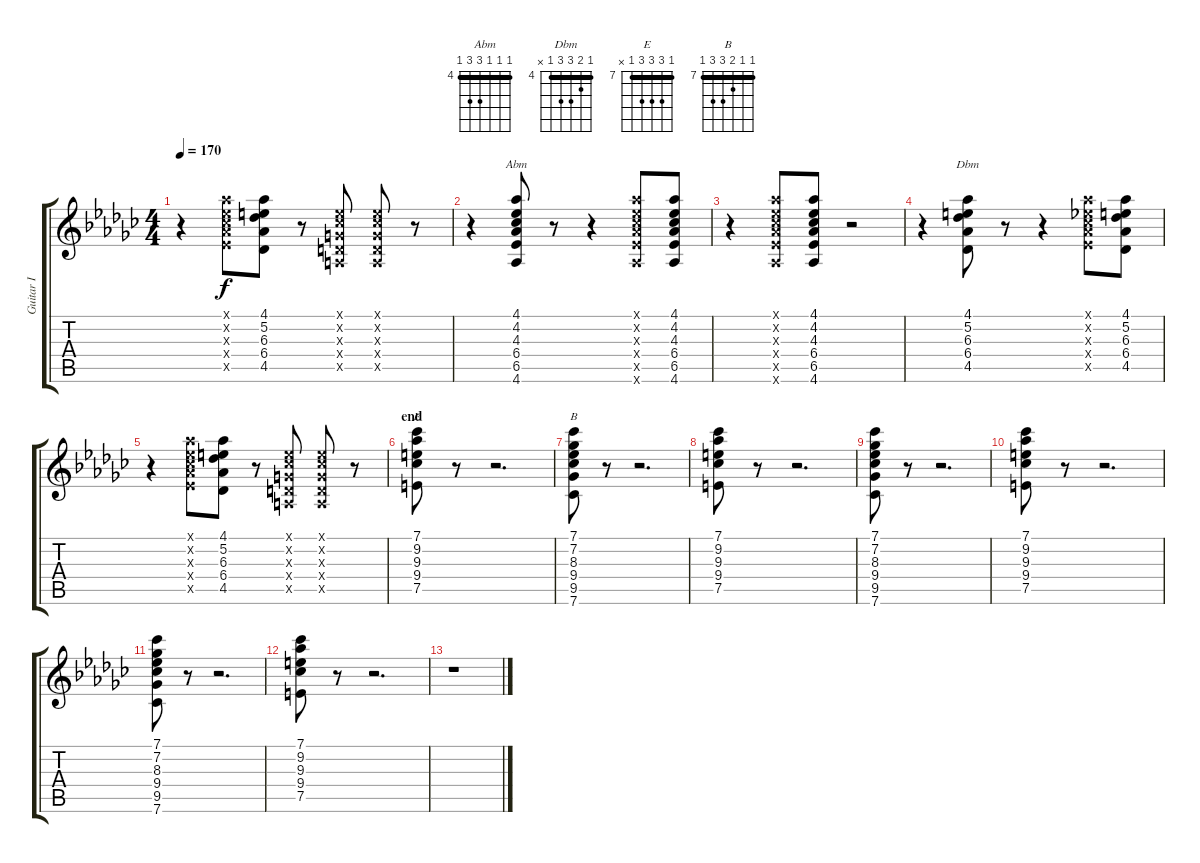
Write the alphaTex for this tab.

\track ("Guitar I" "Guitar I") {instrument acousticguitarnylon}
\staff {score tabs}
\tuning (E4 B3 G3 D3 A2 E2) {hide}
\chord ("Abm" 4 4 4 6 6 4) {firstfret 4 barre 4}
\chord ("Dbm" 4 5 6 6 4 x) {firstfret 4 barre 4}
\chord ("E" 7 9 9 9 7 x) {firstfret 7 barre 7}
\chord ("B" 7 7 8 9 9 7) {firstfret 7 barre 7}
\ts (4 4)
\tempo 170
\clef g2
\ks ebminor
r.4{dy f} (4.1{x} 4.2{x} 4.3{x} 6.4{x} 6.5{x}).8 (4.1 5.2 6.3 6.4 4.5).8 r.8 (0.1{x} 0.2{x} 0.3{x} 0.4{x} 0.5{x}).8 (0.1{x} 0.2{x} 0.3{x} 0.4{x} 0.5{x}).8 r.8 |
r.4 (4.1 4.2 4.3 6.4 6.5 4.6).8{ch "Abm"} r.8 r.4 (4.1{x} 4.2{x} 4.3{x} 6.4{x} 6.5{x} 4.6{x}).8 (4.1 4.2 4.3 6.4 6.5 4.6).8 |
r.4 (4.1{x} 4.2{x} 4.3{x} 6.4{x} 6.5{x} 4.6{x}).8 (4.1 4.2 4.3 6.4 6.5 4.6).8 r.2 |
r.4 (4.1 5.2 6.3 6.4 4.5).8{ch "Dbm"} r.8 r.4 (4.1{x} 4.2{x} 4.3{x} 6.4{x} 6.5{x}).8 (4.1 5.2 6.3 6.4 4.5).8 |
r.4 (4.1{x} 4.2{x} 4.3{x} 6.4{x} 6.5{x}).8 (4.1 5.2 6.3 6.4 4.5).8 r.8 (0.1{x} 0.2{x} 0.3{x} 0.4{x} 0.5{x}).8 (0.1{x} 0.2{x} 0.3{x} 0.4{x} 0.5{x}).8 r.8 |
\section ("" "end")
(7.1 9.2 9.3 9.4 7.5).8{ch "E"} r.8 r.2{d} |
(7.1 7.2 8.3 9.4 9.5 7.6).8{ch "B"} r.8 r.2{d} |
(7.1 9.2 9.3 9.4 7.5).8 r.8 r.2{d} |
(7.1 7.2 8.3 9.4 9.5 7.6).8 r.8 r.2{d} |
(7.1 9.2 9.3 9.4 7.5).8 r.8 r.2{d} |
(7.1 7.2 8.3 9.4 9.5 7.6).8 r.8 r.2{d} |
(7.1 9.2 9.3 9.4 7.5).8 r.8 r.2{d} |
r.1
